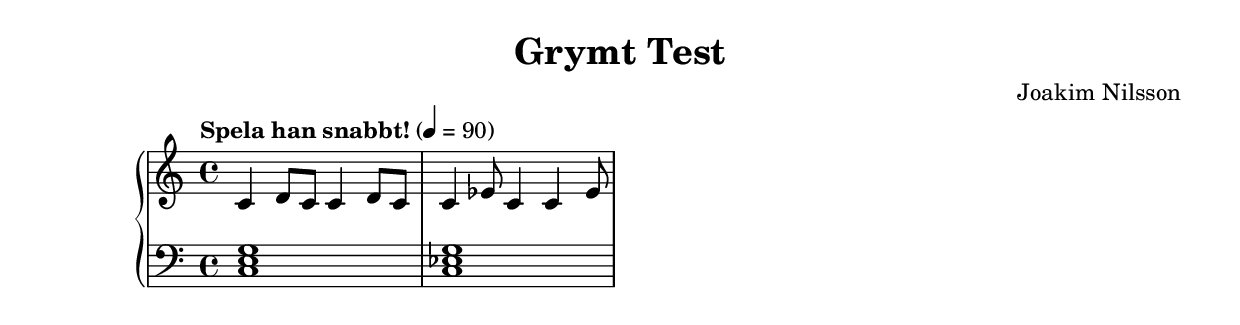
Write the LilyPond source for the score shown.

\version "2.18.2"

\header {
	title    = "Grymt Test"
	composer = "Joakim Nilsson"
}

noteA = {ees8}

treble = \new Staff {
	\tempo "Spela han snabbt!" 4 = 90
	\time 4/4
	\key c \major

	\relative c' {
		\set midiInstrument = #"acoustic grand"
		\clef "treble"
		c4 d8   c c4 d8   c |
		c4 \noteA c c4 \noteA |
	}
}

bass = \new Staff {
	\set midiInstrument = #"french horn"
	\clef "bass"
	\key c \major

	\relative c {
		<c e   g>1 |
		<c ees g>1 |
	}
}

\score {
	\new PianoStaff <<
		\treble
		\bass
	>>

	\layout {}
	\midi {
		\context {
			\Staff
			\remove "Staff_performer"
		}
		\context {
			\Voice
			\consists "Staff_performer"
		}
	}
}

